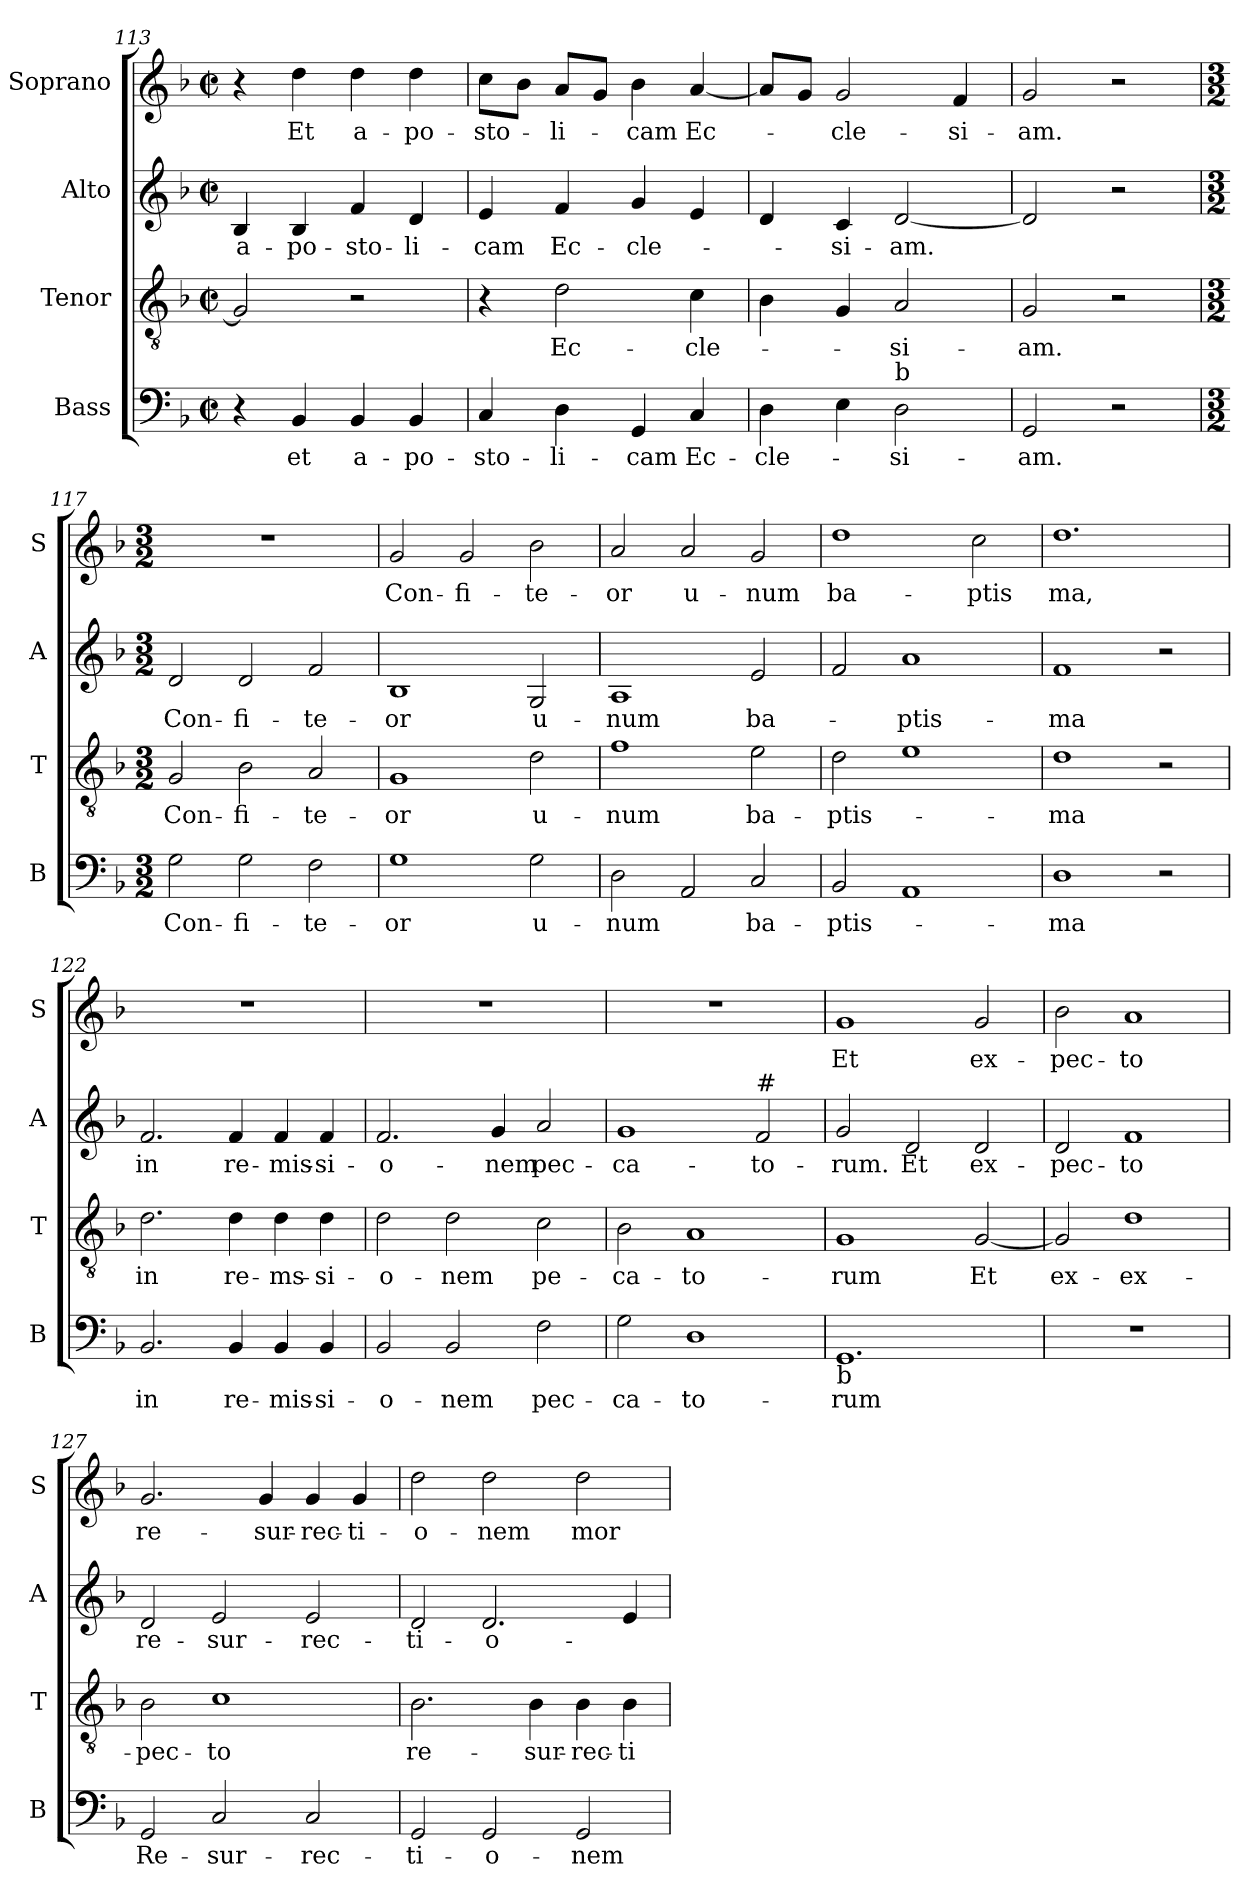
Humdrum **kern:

**kern	**text	**kern	**text	**kern	**text	**kern	**text
*part4	*part4	*part3	*part3	*part2	*part2	*part1	*part1
*staff4	*staff4	*staff3	*staff3	*staff2	*staff2	*staff1	*staff1
*I"Bass	*	*I"Tenor	*	*I"Alto	*	*I"Soprano	*
*I'B	*	*I'T	*	*I'A	*	*I'S	*
*clefF4	*	*clefGv2	*	*clefG2	*	*clefG2	*
*k[b-]	*	*k[b-]	*	*k[b-]	*	*k[b-]	*
*F:	*	*F:	*	*F:	*	*F:	*
*M2/2	*	*M2/2	*	*M2/2	*	*M2/2	*
*met(c|)	*	*met(c|)	*	*met(c|)	*	*met(c|)	*
=113	=113	=113	=113	=113	=113	=113	=113
4r	.	2G/]	.	4B-/	a-	4r	.
4BB-/	et	.	.	4B-/	-po-	4dd\	Et
4BB-/	a-	2r	.	4f/	-sto-	4dd\	a-
4BB-/	-po-	.	.	4d/	-li-	4dd\	-po-
=114	=114	=114	=114	=114	=114	=114	=114
4C/	-sto-	4r	.	4e/	-cam	8cc\L	-sto-
.	.	.	.	.	.	8b-\J	.
4D\	-li-	2d\	Ec-	4f/	Ec-	8a/L	-li-
.	.	.	.	.	.	8g/J	.
4GG/	-cam	.	.	4g/	-cle-	4b-\	-cam
4C/	Ec-	4c\	-cle-	4e/	.	[4a/	Ec-
!!LO:PB:g=z
=115	=115	=115	=115	=115	=115	=115	=115
4D\	-cle-	4B-\	.	4d/	.	8a/L]	.
.	.	.	.	.	.	8g/J	.
4E\	.	4G/	.	4c/	-si-	2g/	-cle-
!LO:TX:a:t=b	!	!	!	!	!	!	!
2D\	-si-	2A/	-si-	[2d/	-am.	.	.
.	.	.	.	.	.	4f/	-si-
=116	=116	=116	=116	=116	=116	=116	=116
2GG/	-am.	2G/	-am.	2d/]	.	2g/	-am.
2r	.	2r	.	2r	.	2r	.
=117	=117	=117	=117	=117	=117	=117	=117
*M3/2	*	*M3/2	*	*M3/2	*	*M3/2	*
2G\	Con-	2G/	Con-	2d/	Con-	1.r	.
2G\	-fi-	2B-\	-fi-	2d/	-fi-	.	.
2F\	-te-	2A/	-te-	2f/	-te-	.	.
=118	=118	=118	=118	=118	=118	=118	=118
1G	-or	1G	-or	1B-	-or	2g/	Con-
.	.	.	.	.	.	2g/	-fi-
2G\	u-	2d\	u-	2G/	u-	2b-\	-te-
=119	=119	=119	=119	=119	=119	=119	=119
2D\	-num	1f	-num	1A	-num	2a/	-or
2AA/	.	.	.	.	.	2a/	u-
2C/	ba-	2e\	ba-	2e/	ba-	2g/	-num
=120	=120	=120	=120	=120	=120	=120	=120
2BB-/	-ptis-	2d\	-ptis-	2f/	.	1dd	ba-
1AA	.	1e	.	1a	-ptis-	.	.
.	.	.	.	.	.	2cc\	-ptis
!!LO:LB:g=z
=121	=121	=121	=121	=121	=121	=121	=121
1D	-ma	1d	-ma	1f	-ma	1.dd	ma,
2r	.	2r	.	2r	.	.	.
=122	=122	=122	=122	=122	=122	=122	=122
2.BB-/	in	2.d\	in	2.f/	in	1.r	.
4BB-/	re-	4d\	re-	4f/	re-	.	.
4BB-/	-mis-	4d\	-ms-	4f/	-mis-	.	.
4BB-/	-si-	4d\	-si-	4f/	-si-	.	.
=123	=123	=123	=123	=123	=123	=123	=123
2BB-/	-o-	2d\	-o-	2.f/	-o-	1.r	.
2BB-/	-nem	2d\	-nem	.	.	.	.
.	.	.	.	4g/	-nem	.	.
2F\	pec-	2c\	pe-	2a/	pec-	.	.
=124	=124	=124	=124	=124	=124	=124	=124
2G\	-ca-	2B-\	-ca-	1g	-ca-	1.r	.
1D	-to-	1A	-to-	.	.	.	.
!	!	!	!	!LO:TX:a:t=#	!	!	!
.	.	.	.	2f/	-to-	.	.
=125	=125	=125	=125	=125	=125	=125	=125
!LO:TX:b:t=b	!	!	!	!	!	!	!
1.GG	-rum	1G	-rum	2g/	-rum.	1g	Et
.	.	.	.	2d/	Et	.	.
.	.	[2G/	Et	2d/	ex-	2g/	ex-
=126	=126	=126	=126	=126	=126	=126	=126
1.r	.	2G/]	ex-	2d/	-pec-	2b-\	-pec-
.	.	1d	-ex-	1f	-to	1a	-to
!!LO:LB:g=z
=127	=127	=127	=127	=127	=127	=127	=127
2GG/	Re-	2B-\	-pec-	2d/	re-	2.g/	re-
2C/	-sur-	1c	-to	2e/	-sur-	.	.
.	.	.	.	.	.	4g/	-sur-
2C/	-rec-	.	.	2e/	-rec-	4g/	-rec-
.	.	.	.	.	.	4g/	-ti-
=128	=128	=128	=128	=128	=128	=128	=128
2GG/	-ti-	2.B-\	re-	2d/	-ti-	2dd\	-o-
2GG/	-o-	.	.	2.d/	-o-	2dd\	-nem
.	.	4B-\	-sur-	.	.	.	.
2GG/	-nem	4B-\	-rec-	.	.	2dd\	mor-
.	.	4B-\	-ti-	4e/	.	.	.
=	=	=	=	=	=	=	=
*-	*-	*-	*-	*-	*-	*-	*-
